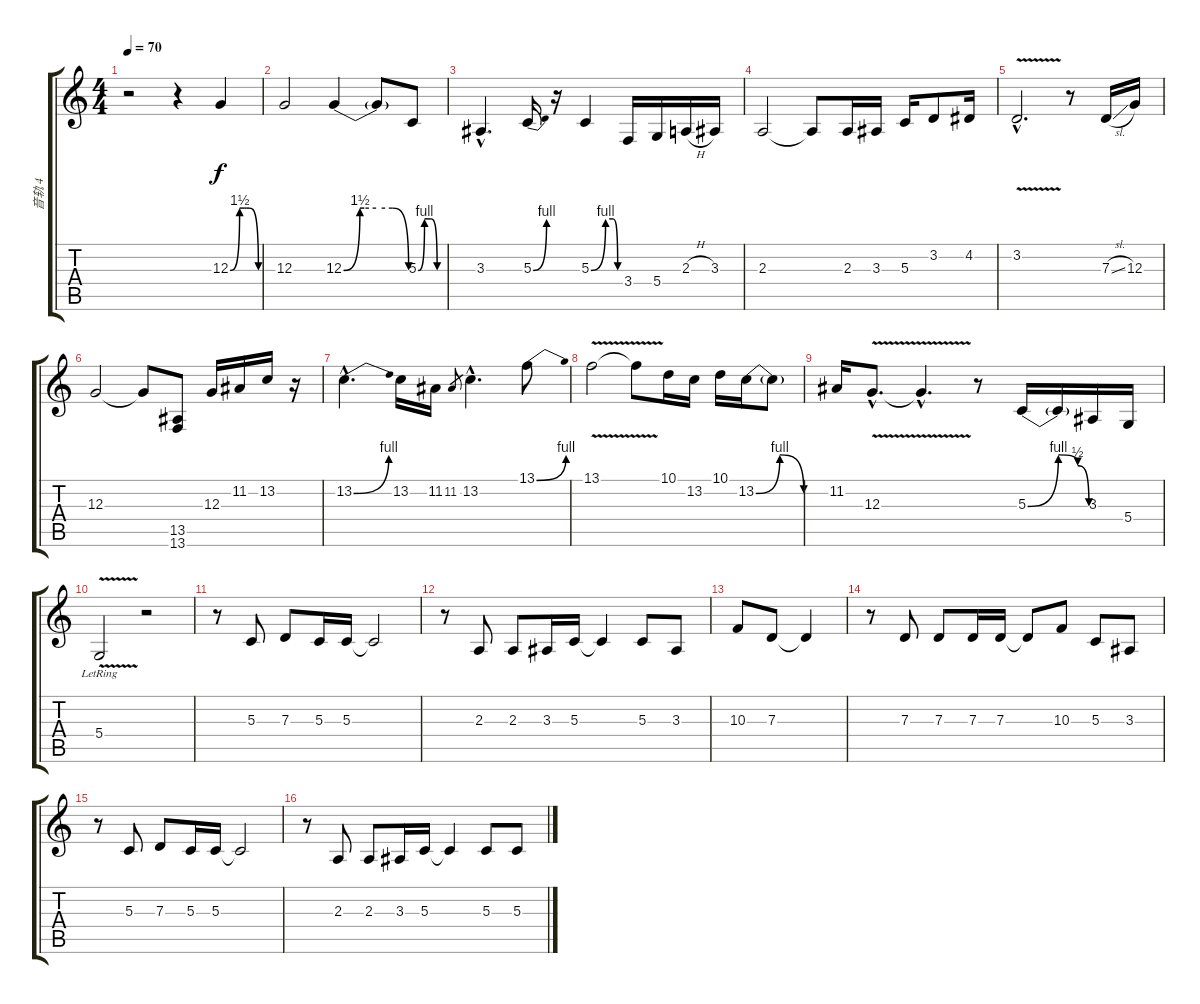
\track ("音轨 4" "音轨 4") {instrument baritonesax}
\staff {score tabs}
\tuning (E4 B3 G3 D3 A2 E2) {hide}
\ts (4 4)
\tempo 70
\clef g2
\ks c
r.2{dy f instrument baritonesax} r.4 12.3{be (custom 0 0 20 6 25 6 30 6 35 6 40 6 60 0)}.4 |
12.3.2 12.3{be (custom 0 0 15 6 19 6 30 6 45 6 60 0)}.4 12.3{t}.8 5.3{be (custom 0 0 15 4 30 4 45 0 60 0)}.8 |
3.3{hac}.4{d} 5.3{be (bend 0 0 60 4)}.16 r.16 5.3{be (custom 0 0 30 4 45 4 55 0 60 0)}.4 3.4.16 5.4.16 2.3{h}.16 3.3.16 |
2.3.2 2.3{t}.8 2.3.16 3.3.16 5.3.16 3.2.8 4.2.16 |
3.2{v hac}.2{d} r.8 7.3{sl}.16 12.3.16 |
12.3.2 12.3{t}.8 (13.5 13.6).8 12.3.16 11.2.16 13.2.16 r.16 |
13.2{be (bend 0 0 60 4) hac}.4{d} 13.2.16 11.2.16 11.2.8{gr} 13.2{hac}.4{d} 13.1{be (bend 0 0 60 4)}.8 |
13.1{v}.2 13.1{t}.8 10.1.16 13.2.16 10.1.16 13.2{be (bendrelease 0 0 30 4 30 4 60 0)}.16 13.2{t}.8 |
11.2.16 12.3{v hac}.8{d} 12.3{hac t}.4{d} r.8 5.3{be (custom 0 0 30 4 49 2 60 0)}.16 5.3{t}.16 3.3.16 5.4.16 |
5.4{v lr}.2 r.2 |
r.8 5.3.8 7.3.8 5.3.16 5.3.16 5.3{t}.2 |
r.8 2.3.8 2.3.8 3.3.16 5.3.16 5.3{t}.4 5.3.8 3.3.8 |
10.3.8 7.3.8 7.3{t}.4 |
r.8 7.3.8 7.3.8 7.3.16 7.3.16 7.3{t}.8 10.3.8 5.3.8 3.3.8 |
r.8 5.3.8 7.3.8 5.3.16 5.3.16 5.3{t}.2 |
r.8 2.3.8 2.3.8 3.3.16 5.3.16 5.3{t}.4 5.3.8 5.3.8
